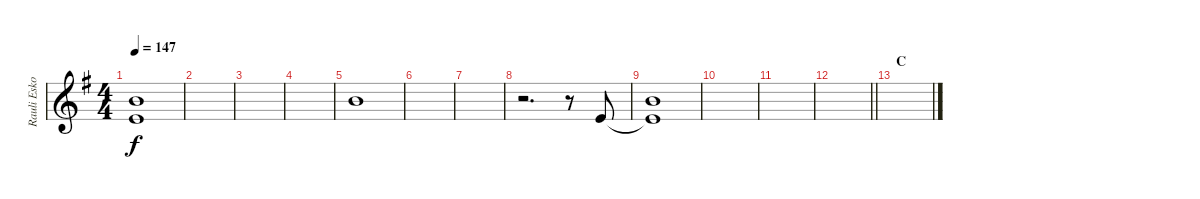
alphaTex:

\track ("Rauli Eskolin" "Rauli Esko") {instrument tubularbells}
\staff {score}
\tuning (E4 B3 G3 D3 A2 E2) {hide}
\ts (4 4)
\tempo 147
\clef g2
\ks eminor
(12.2 9.3{t}).1{dy f} |
|
|
|
12.2.1 |
|
|
r.2{d} r.8 9.3.8 |
(12.2 9.3{t}).1 |
|
|
\barLineRight lightlight
|
\section ("" "C")
